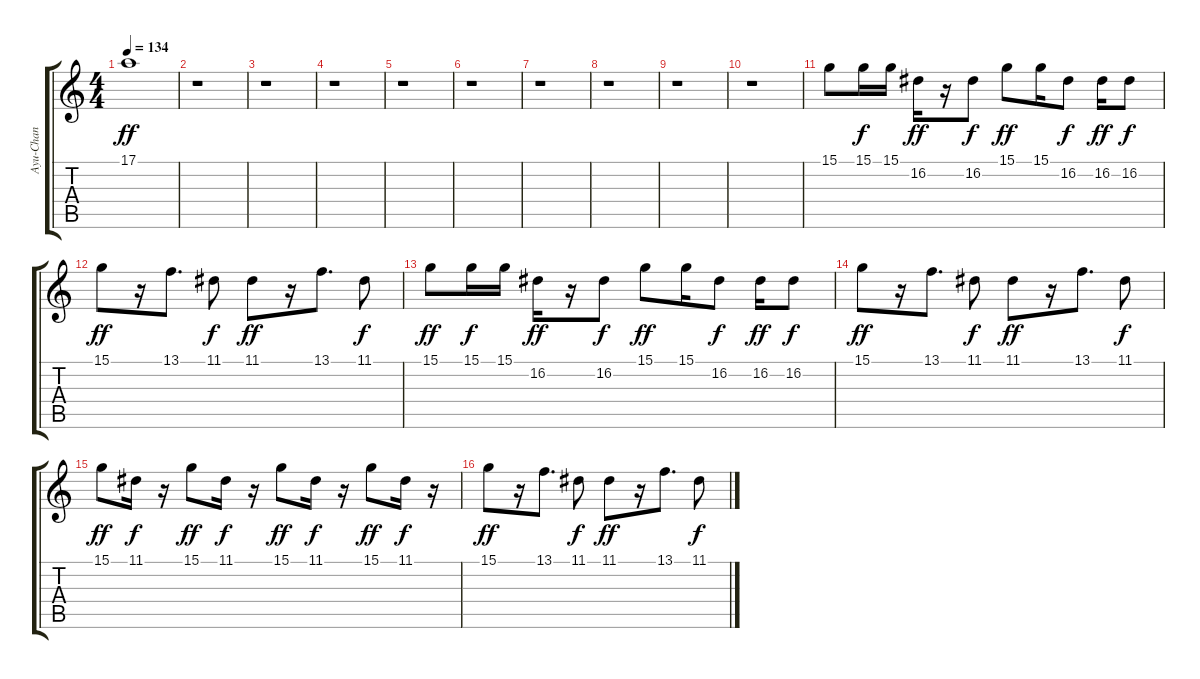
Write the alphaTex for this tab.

\track ("Ayu-Chan" "Ayu-Chan") {instrument altosax}
\staff {score tabs}
\tuning (E4 B3 G3 D3 A2 E2) {hide}
\ts (4 4)
\tempo 134
\clef g2
\ks c
17.1.1{dy ff} |
r.1 |
r.1 |
r.1 |
r.1 |
r.1 |
r.1 |
r.1 |
r.1 |
r.1 |
15.1.8 15.1.16{dy f} 15.1.16 16.2.16{dy ff} r.16 16.2.8{dy f} 15.1.8{dy ff} 15.1.16 16.2.8{dy f} 16.2.16{dy ff} 16.2.8{dy f} |
15.1.8{dy ff} r.16 13.1.8{d} 11.1.8{dy f} 11.1.8{dy ff} r.16 13.1.8{d} 11.1.8{dy f} |
15.1.8{dy ff} 15.1.16{dy f} 15.1.16 16.2.16{dy ff} r.16 16.2.8{dy f} 15.1.8{dy ff} 15.1.16 16.2.8{dy f} 16.2.16{dy ff} 16.2.8{dy f} |
15.1.8{dy ff} r.16 13.1.8{d} 11.1.8{dy f} 11.1.8{dy ff} r.16 13.1.8{d} 11.1.8{dy f} |
15.1.8{dy ff} 11.1.16{dy f} r.16 15.1.8{dy ff} 11.1.16{dy f} r.16 15.1.8{dy ff} 11.1.16{dy f} r.16 15.1.8{dy ff} 11.1.16{dy f} r.16 |
15.1.8{dy ff} r.16 13.1.8{d} 11.1.8{dy f} 11.1.8{dy ff} r.16 13.1.8{d} 11.1.8{dy f}
